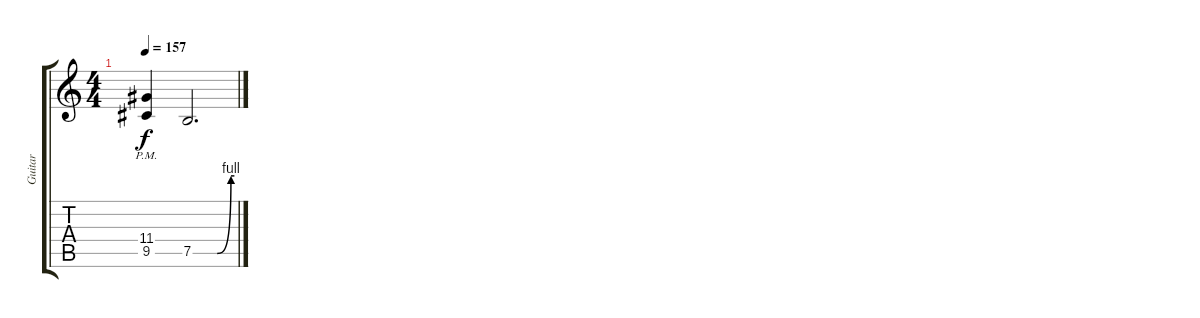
\track ("Guitar" "Guitar") {instrument distortionguitar}
\staff {score tabs}
\tuning (B3 Gb3 D3 A2 E2 B1) {hide}
\ts (4 4)
\tempo 157
\clef g2
\ks c
(11.4{pm} 9.5{pm}).4{dy f} 7.5{be (custom 0 0 35 0 55 4 60 4)}.2{d}
